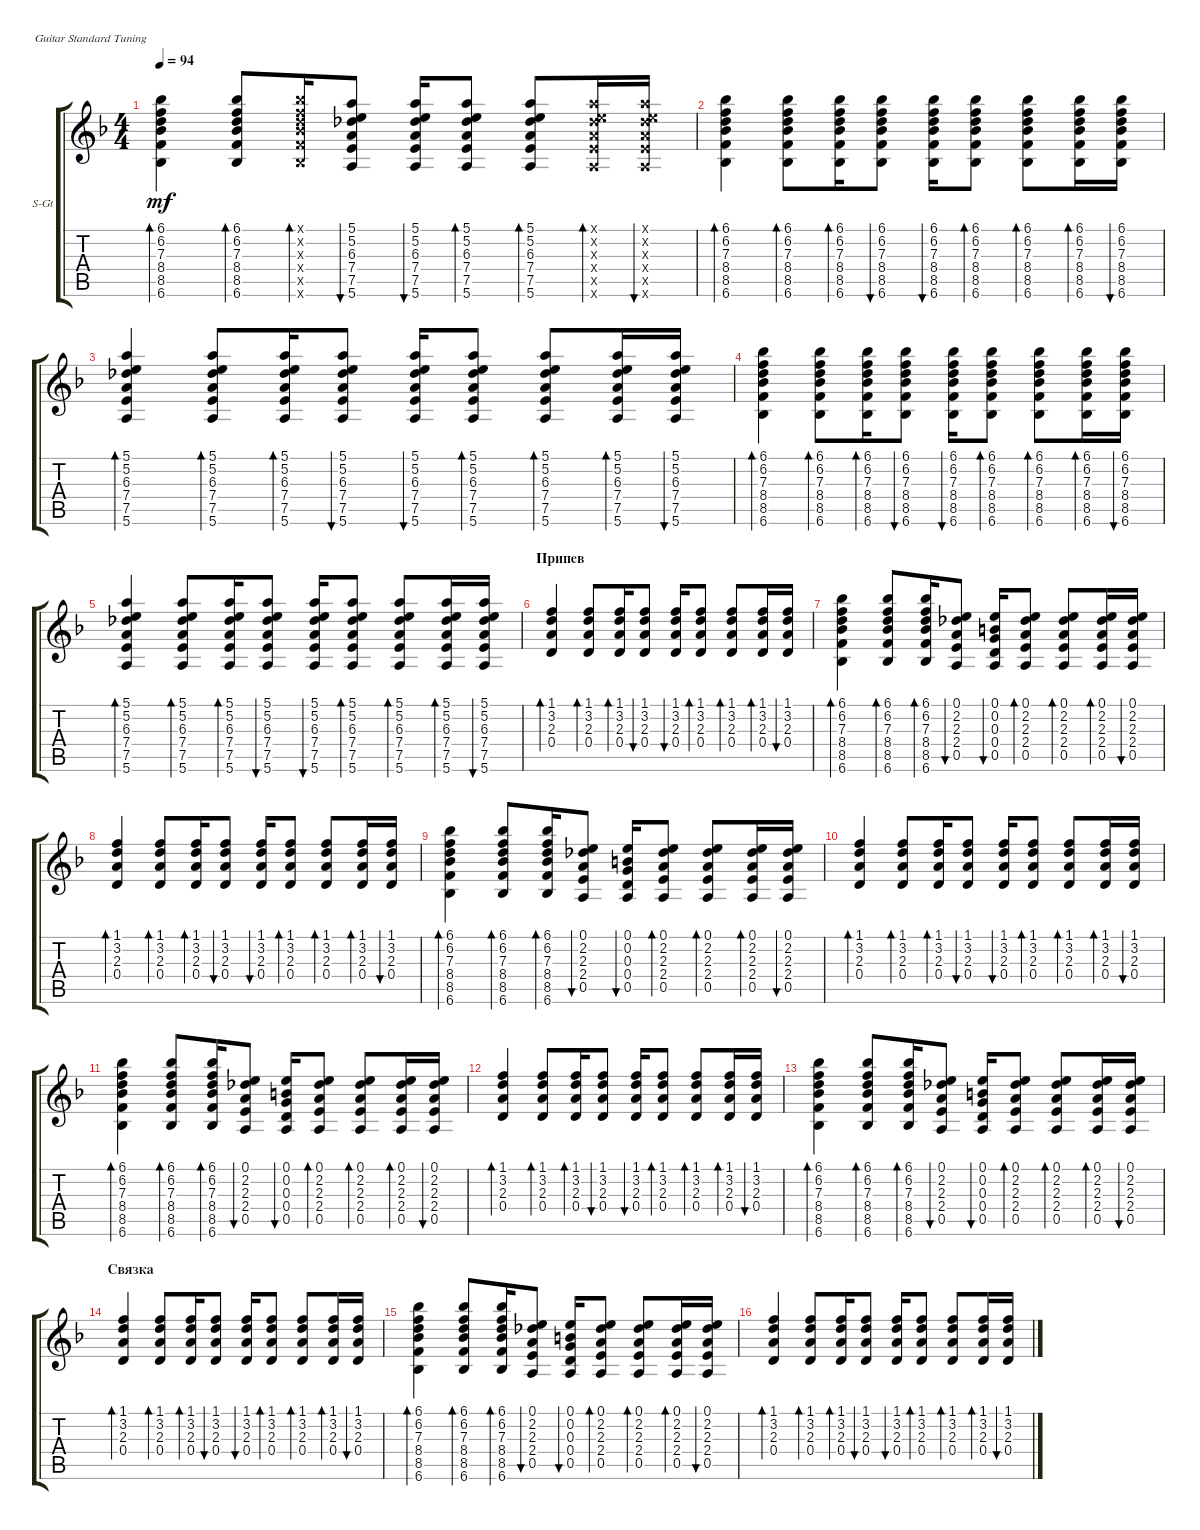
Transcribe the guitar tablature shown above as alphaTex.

\defaultSystemsLayout 4
\bracketExtendMode groupsimilarinstruments
\firstSystemTrackNameOrientation horizontal
\otherSystemsTrackNameOrientation horizontal
\track ("Steel Guitar" "S-Gt") {instrument acousticguitarsteel}
\staff {score tabs}
\tuning (E4 B3 G3 D3 A2 E2)
\ts (4 4)
\tempo 94
\clef g2
\ks dminor
(8.5 8.4 7.3 6.2 6.1 6.6).4{bd 30 dy mf} (8.5 8.4 7.3 6.2 6.1 6.6).8{bd 30} (8.5{x} 8.4{x} 7.3{x} 6.2{x} 6.1{x} 6.6{x}).16{bd 30} (7.5 7.4 6.3 5.2 5.1 5.6).8{bu 30} (7.5 7.4 6.3 5.2 5.1 5.6).16{bu 30} (7.5 7.4 6.3 5.2 5.1 5.6).8{bd 30} (7.5 7.4 6.3 5.2 5.1 5.6).8{bd 30} (7.5{x} 7.4{x} 6.3{x} 5.2{x} 5.1{x} 5.6{x}).16{bd 30} (7.5{x} 7.4{x} 6.3{x} 5.2{x} 5.1{x} 5.6{x}).16{bu 30} |
(8.5 8.4 7.3 6.2 6.1 6.6).4{bd 30} (8.5 8.4 7.3 6.2 6.1 6.6).8{bd 30} (8.5 8.4 7.3 6.2 6.1 6.6).16{bd 30} (8.5 8.4 7.3 6.2 6.1 6.6).8{bu 30} (8.5 8.4 7.3 6.2 6.1 6.6).16{bu 30} (8.5 8.4 7.3 6.2 6.1 6.6).8{bd 30} (8.5 8.4 7.3 6.2 6.1 6.6).8{bd 30} (8.5 8.4 7.3 6.2 6.1 6.6).16{bd 30} (8.5 8.4 7.3 6.2 6.1 6.6).16{bu 30} |
(7.5 7.4 6.3 5.2 5.1 5.6).4{bd 30} (7.5 7.4 6.3 5.2 5.1 5.6).8{bd 30} (7.5 7.4 6.3 5.2 5.1 5.6).16{bd 30} (7.5 7.4 6.3 5.2 5.1 5.6).8{bu 30} (7.5 7.4 6.3 5.2 5.1 5.6).16{bu 30} (7.5 7.4 6.3 5.2 5.1 5.6).8{bd 30} (7.5 7.4 6.3 5.2 5.1 5.6).8{bd 30} (7.5 7.4 6.3 5.2 5.1 5.6).16{bd 30} (7.5 7.4 6.3 5.2 5.1 5.6).16{bu 30} |
(8.5 8.4 7.3 6.2 6.1 6.6).4{bd 30} (8.5 8.4 7.3 6.2 6.1 6.6).8{bd 30} (8.5 8.4 7.3 6.2 6.1 6.6).16{bd 30} (8.5 8.4 7.3 6.2 6.1 6.6).8{bu 30} (8.5 8.4 7.3 6.2 6.1 6.6).16{bu 30} (8.5 8.4 7.3 6.2 6.1 6.6).8{bd 30} (8.5 8.4 7.3 6.2 6.1 6.6).8{bd 30} (8.5 8.4 7.3 6.2 6.1 6.6).16{bd 30} (8.5 8.4 7.3 6.2 6.1 6.6).16{bu 30} |
(7.5 7.4 6.3 5.2 5.1 5.6).4{bd 30} (7.5 7.4 6.3 5.2 5.1 5.6).8{bd 30} (7.5 7.4 6.3 5.2 5.1 5.6).16{bd 30} (7.5 7.4 6.3 5.2 5.1 5.6).8{bu 30} (7.5 7.4 6.3 5.2 5.1 5.6).16{bu 30} (7.5 7.4 6.3 5.2 5.1 5.6).8{bd 30} (7.5 7.4 6.3 5.2 5.1 5.6).8{bd 30} (7.5 7.4 6.3 5.2 5.1 5.6).16{bd 30} (7.5 7.4 6.3 5.2 5.1 5.6).16{bu 30} |
\section ("" "Припев")
(0.4 2.3 3.2 1.1).4{bd 30} (0.4 2.3 3.2 1.1).8{bd 30} (0.4 2.3 3.2 1.1).16{bd 30} (0.4 2.3 3.2 1.1).8{bu 30} (0.4 2.3 3.2 1.1).16{bu 30} (0.4 2.3 3.2 1.1).8{bd 30} (0.4 2.3 3.2 1.1).8{bd 30} (0.4 2.3 3.2 1.1).16{bd 30} (0.4 2.3 3.2 1.1).16{bu 30} |
(8.5 8.4 7.3 6.2 6.1 6.6).4{bd 30} (8.5 8.4 7.3 6.2 6.1 6.6).8{bd 30} (8.5 8.4 7.3 6.2 6.1 6.6).16{bd 30} (0.5 2.4 2.3 2.2 0.1).8{bu 30} (0.5 0.4 0.3 0.2 0.1).16{bu 30} (0.5 2.4 2.3 2.2 0.1).8{bd 30} (0.5 2.4 2.3 2.2 0.1).8{bd 30} (0.5 2.4 2.3 2.2 0.1).16{bd 30} (0.5 2.4 2.3 2.2 0.1).16{bu 30} |
(0.4 2.3 3.2 1.1).4{bd 30} (0.4 2.3 3.2 1.1).8{bd 30} (0.4 2.3 3.2 1.1).16{bd 30} (0.4 2.3 3.2 1.1).8{bu 30} (0.4 2.3 3.2 1.1).16{bu 30} (0.4 2.3 3.2 1.1).8{bd 30} (0.4 2.3 3.2 1.1).8{bd 30} (0.4 2.3 3.2 1.1).16{bd 30} (0.4 2.3 3.2 1.1).16{bu 30} |
(8.5 8.4 7.3 6.2 6.1 6.6).4{bd 30} (8.5 8.4 7.3 6.2 6.1 6.6).8{bd 30} (8.5 8.4 7.3 6.2 6.1 6.6).16{bd 30} (0.5 2.4 2.3 2.2 0.1).8{bu 30} (0.5 0.4 0.3 0.2 0.1).16{bu 30} (0.5 2.4 2.3 2.2 0.1).8{bd 30} (0.5 2.4 2.3 2.2 0.1).8{bd 30} (0.5 2.4 2.3 2.2 0.1).16{bd 30} (0.5 2.4 2.3 2.2 0.1).16{bu 30} |
(0.4 2.3 3.2 1.1).4{bd 30} (0.4 2.3 3.2 1.1).8{bd 30} (0.4 2.3 3.2 1.1).16{bd 30} (0.4 2.3 3.2 1.1).8{bu 30} (0.4 2.3 3.2 1.1).16{bu 30} (0.4 2.3 3.2 1.1).8{bd 30} (0.4 2.3 3.2 1.1).8{bd 30} (0.4 2.3 3.2 1.1).16{bd 30} (0.4 2.3 3.2 1.1).16{bu 30} |
(8.5 8.4 7.3 6.2 6.1 6.6).4{bd 30} (8.5 8.4 7.3 6.2 6.1 6.6).8{bd 30} (8.5 8.4 7.3 6.2 6.1 6.6).16{bd 30} (0.5 2.4 2.3 2.2 0.1).8{bu 30} (0.5 0.4 0.3 0.2 0.1).16{bu 30} (0.5 2.4 2.3 2.2 0.1).8{bd 30} (0.5 2.4 2.3 2.2 0.1).8{bd 30} (0.5 2.4 2.3 2.2 0.1).16{bd 30} (0.5 2.4 2.3 2.2 0.1).16{bu 30} |
(0.4 2.3 3.2 1.1).4{bd 30} (0.4 2.3 3.2 1.1).8{bd 30} (0.4 2.3 3.2 1.1).16{bd 30} (0.4 2.3 3.2 1.1).8{bu 30} (0.4 2.3 3.2 1.1).16{bu 30} (0.4 2.3 3.2 1.1).8{bd 30} (0.4 2.3 3.2 1.1).8{bd 30} (0.4 2.3 3.2 1.1).16{bd 30} (0.4 2.3 3.2 1.1).16{bu 30} |
(8.5 8.4 7.3 6.2 6.1 6.6).4{bd 30} (8.5 8.4 7.3 6.2 6.1 6.6).8{bd 30} (8.5 8.4 7.3 6.2 6.1 6.6).16{bd 30} (0.5 2.4 2.3 2.2 0.1).8{bu 30} (0.5 0.4 0.3 0.2 0.1).16{bu 30} (0.5 2.4 2.3 2.2 0.1).8{bd 30} (0.5 2.4 2.3 2.2 0.1).8{bd 30} (0.5 2.4 2.3 2.2 0.1).16{bd 30} (0.5 2.4 2.3 2.2 0.1).16{bu 30} |
\section ("" "Связка")
(0.4 2.3 3.2 1.1).4{bd 30} (0.4 2.3 3.2 1.1).8{bd 30} (0.4 2.3 3.2 1.1).16{bd 30} (0.4 2.3 3.2 1.1).8{bu 30} (0.4 2.3 3.2 1.1).16{bu 30} (0.4 2.3 3.2 1.1).8{bd 30} (0.4 2.3 3.2 1.1).8{bd 30} (0.4 2.3 3.2 1.1).16{bd 30} (0.4 2.3 3.2 1.1).16{bu 30} |
(8.5 8.4 7.3 6.2 6.1 6.6).4{bd 30} (8.5 8.4 7.3 6.2 6.1 6.6).8{bd 30} (8.5 8.4 7.3 6.2 6.1 6.6).16{bd 30} (0.5 2.4 2.3 2.2 0.1).8{bu 30} (0.5 0.4 0.3 0.2 0.1).16{bu 30} (0.5 2.4 2.3 2.2 0.1).8{bd 30} (0.5 2.4 2.3 2.2 0.1).8{bd 30} (0.5 2.4 2.3 2.2 0.1).16{bd 30} (0.5 2.4 2.3 2.2 0.1).16{bu 30} |
(0.4 2.3 3.2 1.1).4{bd 30} (0.4 2.3 3.2 1.1).8{bd 30} (0.4 2.3 3.2 1.1).16{bd 30} (0.4 2.3 3.2 1.1).8{bu 30} (0.4 2.3 3.2 1.1).16{bu 30} (0.4 2.3 3.2 1.1).8{bd 30} (0.4 2.3 3.2 1.1).8{bd 30} (0.4 2.3 3.2 1.1).16{bd 30} (0.4 2.3 3.2 1.1).16{bu 30}
